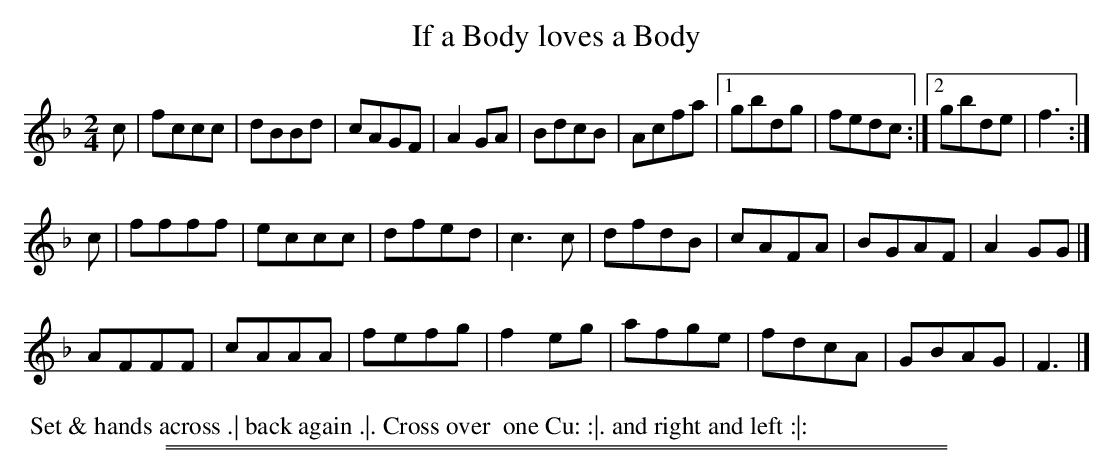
X:1
T: If a Body loves a Body
M: 2/4
L: 1/8
K: F
c |\
fccc | dBBd | cAGF | A2GA |\
BdcB | Acfa |[1 gbdg | fedc :|\
[2 gbde | f3 :|
c |\
ffff | eccc | dfed | c3c |\
dfdB | cAFA | BGAF | A2GG |]
AFFF | cAAA | fefg | f2eg |\
afge | fdcA | GBAG | F3 |]
